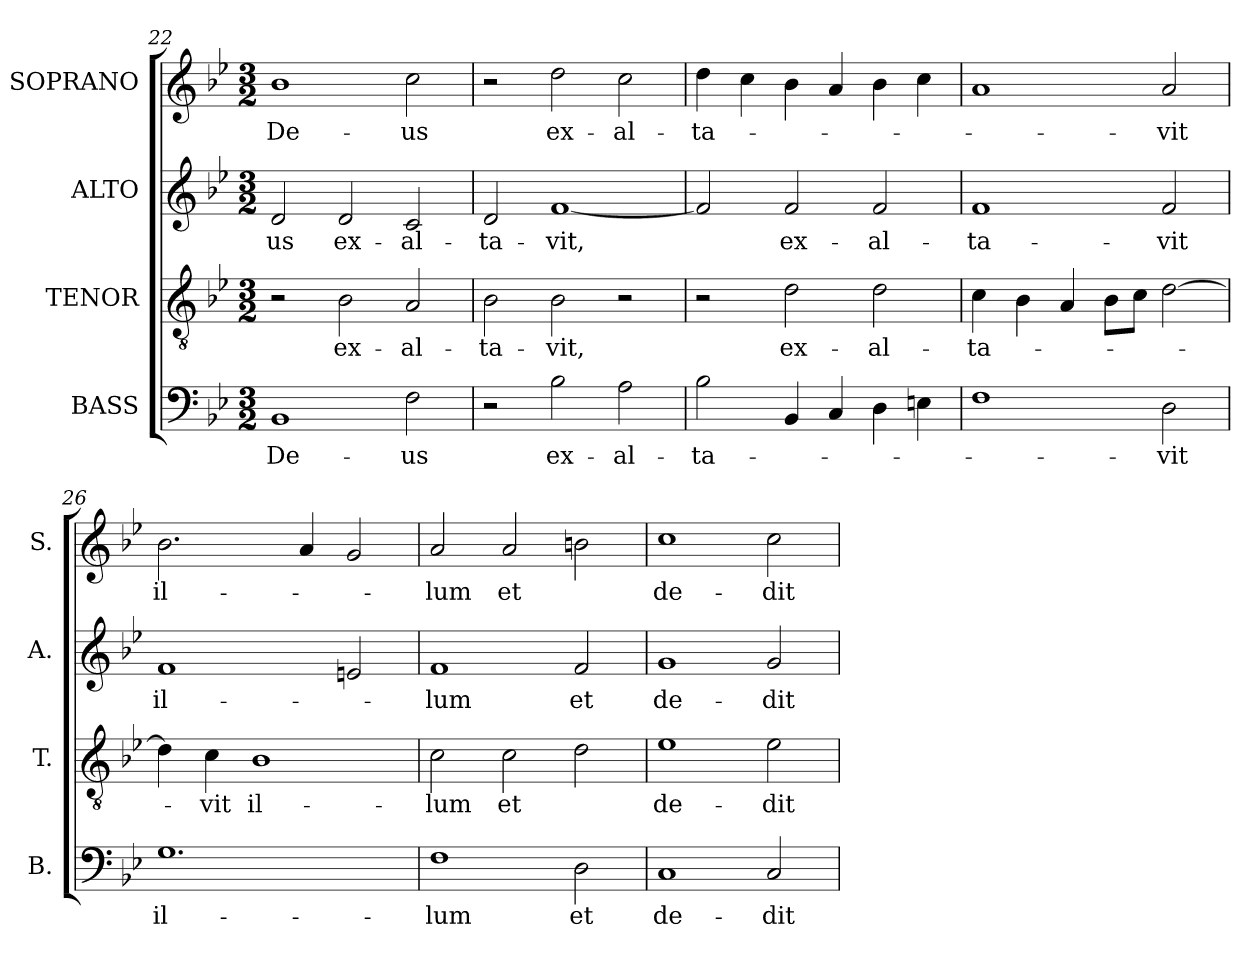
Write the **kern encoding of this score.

**kern	**text	**kern	**text	**kern	**text	**kern	**text
*part4	*part4	*part3	*part3	*part2	*part2	*part1	*part1
*staff4	*staff4	*staff3	*staff3	*staff2	*staff2	*staff1	*staff1
*I"BASS	*	*I"TENOR	*	*I"ALTO	*	*I"SOPRANO	*
*I'B.	*	*I'T.	*	*I'A.	*	*I'S.	*
*clefF4	*	*clefGv2	*	*clefG2	*	*clefG2	*
*	*	*ITrd7c12	*	*	*	*	*
*k[b-e-]	*	*k[b-e-]	*	*k[b-e-]	*	*k[b-e-]	*
*B-:	*	*B-:	*	*B-:	*	*B-:	*
*M3/2	*	*M3/2	*	*M3/2	*	*M3/2	*
=22	=22	=22	=22	=22	=22	=22	=22
!	!LO:LY:b:color=#000000	!	!	!	!	!	!
!	!	!	!	!	!LO:LY:b:color=#000000	!	!
!	!	!	!	!	!	!	!LO:LY:b:color=#000000
1BB-i	De-	2r	.	2di/	-us	1b-i	De-
!	!	!	!LO:LY:b:color=#000000	!	!	!	!
!	!	!	!	!	!LO:LY:b:color=#000000	!	!
.	.	2BB-i\	ex-	2di/	ex-	.	.
!	!LO:LY:b:color=#000000	!	!	!	!	!	!
!	!	!	!LO:LY:b:color=#000000	!	!	!	!
!	!	!	!	!	!LO:LY:b:color=#000000	!	!
!	!	!	!	!	!	!	!LO:LY:b:color=#000000
2Fi\	-us	2AAi/	-al-	2ci/	-al-	2cci\	-us
=23	=23	=23	=23	=23	=23	=23	=23
!	!	!	!LO:LY:b:color=#000000	!	!	!	!
!	!	!	!	!	!LO:LY:b:color=#000000	!	!
2r	.	2BB-i\	-ta-	2di/	-ta-	2r	.
!	!LO:LY:b:color=#000000	!	!	!	!	!	!
!	!	!	!LO:LY:b:color=#000000	!	!	!	!
!	!	!	!	!	!LO:LY:b:color=#000000	!	!
!	!	!	!	!	!	!	!LO:LY:b:color=#000000
2B-i\	ex-	2BB-i\	-vit,	[1fi	-vit,	2ddi\	ex-
!	!LO:LY:b:color=#000000	!	!	!	!	!	!
!	!	!	!	!	!	!	!LO:LY:b:color=#000000
2Ai\	-al-	2r	.	.	.	2cci\	-al-
=24	=24	=24	=24	=24	=24	=24	=24
!	!LO:LY:b:color=#000000	!	!	!	!	!	!
!	!	!	!	!	!	!	!LO:LY:b:color=#000000
2B-i\	-ta-	2r	.	2fi/]	.	4ddi\	-ta-
.	.	.	.	.	.	4cci\	.
!	!	!	!LO:LY:b:color=#000000	!	!	!	!
!	!	!	!	!	!LO:LY:b:color=#000000	!	!
4BB-i/	.	2Di\	ex-	2fi/	ex-	4b-i\	.
4Ci/	.	.	.	.	.	4ai/	.
!	!	!	!LO:LY:b:color=#000000	!	!	!	!
!	!	!	!	!	!LO:LY:b:color=#000000	!	!
4Di\	.	2Di\	-al-	2fi/	-al-	4b-i\	.
4Eni\	.	.	.	.	.	4cci\	.
=25	=25	=25	=25	=25	=25	=25	=25
!	!	!	!LO:LY:b:color=#000000	!	!	!	!
!	!	!	!	!	!LO:LY:b:color=#000000	!	!
1Fi	.	4Ci\	-ta-	1fi	-ta-	1ai	.
.	.	4BB-i\	.	.	.	.	.
.	.	4AAi/	.	.	.	.	.
.	.	8BB-i\L	.	.	.	.	.
.	.	8Ci\J	.	.	.	.	.
!	!LO:LY:b:color=#000000	!	!	!	!	!	!
!	!	!	!	!	!LO:LY:b:color=#000000	!	!
!	!	!	!	!	!	!	!LO:LY:b:color=#000000
2Di\	-vit	[2Di\	.	2fi/	-vit	2ai/	-vit
=26	=26	=26	=26	=26	=26	=26	=26
!	!LO:LY:b:color=#000000	!	!	!	!	!	!
!	!	!	!	!	!LO:LY:b:color=#000000	!	!
!	!	!	!	!	!	!	!LO:LY:b:color=#000000
1.Gi	il-	4Di\]	.	1fi	il-	2.b-i\	il-
!	!	!	!LO:LY:b:color=#000000	!	!	!	!
.	.	4Ci\	-vit	.	.	.	.
!	!	!	!LO:LY:b:color=#000000	!	!	!	!
.	.	1BB-i	il-	.	.	.	.
.	.	.	.	.	.	4ai/	.
.	.	.	.	2eni/	.	2gi/	.
!!LO:LB:g=z
=27	=27	=27	=27	=27	=27	=27	=27
!	!LO:LY:b:color=#000000	!	!	!	!	!	!
!	!	!	!LO:LY:b:color=#000000	!	!	!	!
!	!	!	!	!	!LO:LY:b:color=#000000	!	!
!	!	!	!	!	!	!	!LO:LY:b:color=#000000
1Fi	-lum	2Ci\	-lum	1fi	-lum	2ai/	-lum
!	!	!	!LO:LY:b:color=#000000	!	!	!	!
!	!	!	!	!	!	!	!LO:LY:b:color=#000000
.	.	2Ci\	et	.	.	2ai/	et
!	!LO:LY:b:color=#000000	!	!	!	!	!	!
!	!	!	!	!	!LO:LY:b:color=#000000	!	!
2Di\	et	2Di\	.	2fi/	et	2bni\	.
=28	=28	=28	=28	=28	=28	=28	=28
!	!LO:LY:b:color=#000000	!	!	!	!	!	!
!	!	!	!LO:LY:b:color=#000000	!	!	!	!
!	!	!	!	!	!LO:LY:b:color=#000000	!	!
!	!	!	!	!	!	!	!LO:LY:b:color=#000000
1Ci	de-	1E-i	de-	1gi	de-	1cci	de-
!	!LO:LY:b:color=#000000	!	!	!	!	!	!
!	!	!	!LO:LY:b:color=#000000	!	!	!	!
!	!	!	!	!	!LO:LY:b:color=#000000	!	!
!	!	!	!	!	!	!	!LO:LY:b:color=#000000
2Ci/	-dit	2E-i\	-dit	2gi/	-dit	2cci\	-dit
=	=	=	=	=	=	=	=
*-	*-	*-	*-	*-	*-	*-	*-
